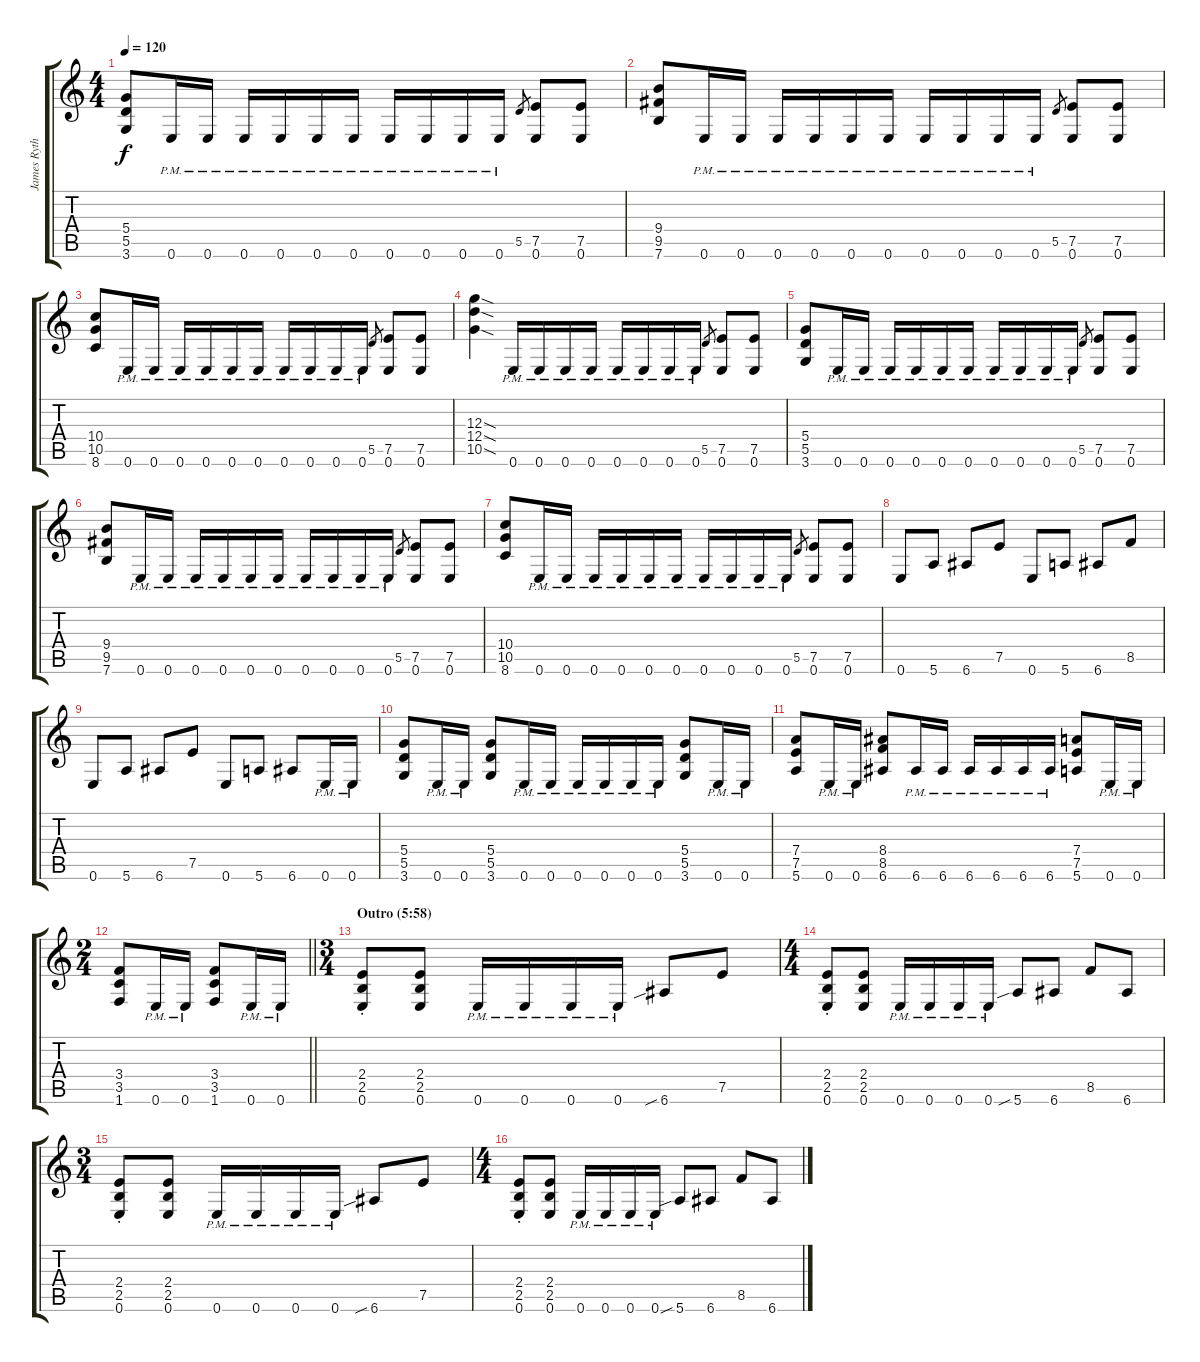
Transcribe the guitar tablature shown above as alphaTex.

\track ("James Ryth." "James Ryth") {instrument distortionguitar}
\staff {score tabs}
\tuning (E4 B3 G3 D3 A2 E2) {hide}
\ts (4 4)
\tempo 120
\clef g2
\ks c
(5.4 5.5 3.6).8{dy f} 0.6{pm}.16 0.6{pm}.16 0.6{pm}.16 0.6{pm}.16 0.6{pm}.16 0.6{pm}.16 0.6{pm}.16 0.6{pm}.16 0.6{pm}.16 0.6{pm}.16 5.5.8{gr} (7.5 0.6).8 (7.5 0.6).8 |
(9.4 9.5 7.6).8 0.6{pm}.16 0.6{pm}.16 0.6{pm}.16 0.6{pm}.16 0.6{pm}.16 0.6{pm}.16 0.6{pm}.16 0.6{pm}.16 0.6{pm}.16 0.6{pm}.16 5.5.8{gr} (7.5 0.6).8 (7.5 0.6).8 |
(10.4 10.5 8.6).8 0.6{pm}.16 0.6{pm}.16 0.6{pm}.16 0.6{pm}.16 0.6{pm}.16 0.6{pm}.16 0.6{pm}.16 0.6{pm}.16 0.6{pm}.16 0.6{pm}.16 5.5.8{gr} (7.5 0.6).8 (7.5 0.6).8 |
(12.3{sod} 12.4{sod} 10.5{sod}).4 0.6{pm}.16 0.6{pm}.16 0.6{pm}.16 0.6{pm}.16 0.6{pm}.16 0.6{pm}.16 0.6{pm}.16 0.6{pm}.16 5.5.8{gr} (7.5 0.6).8 (7.5 0.6).8 |
(5.4 5.5 3.6).8 0.6{pm}.16 0.6{pm}.16 0.6{pm}.16 0.6{pm}.16 0.6{pm}.16 0.6{pm}.16 0.6{pm}.16 0.6{pm}.16 0.6{pm}.16 0.6{pm}.16 5.5.8{gr} (7.5 0.6).8 (7.5 0.6).8 |
(9.4 9.5 7.6).8 0.6{pm}.16 0.6{pm}.16 0.6{pm}.16 0.6{pm}.16 0.6{pm}.16 0.6{pm}.16 0.6{pm}.16 0.6{pm}.16 0.6{pm}.16 0.6{pm}.16 5.5.8{gr} (7.5 0.6).8 (7.5 0.6).8 |
(10.4 10.5 8.6).8 0.6{pm}.16 0.6{pm}.16 0.6{pm}.16 0.6{pm}.16 0.6{pm}.16 0.6{pm}.16 0.6{pm}.16 0.6{pm}.16 0.6{pm}.16 0.6{pm}.16 5.5.8{gr} (7.5 0.6).8 (7.5 0.6).8 |
0.6.8 5.6.8 6.6.8 7.5.8 0.6.8 5.6.8 6.6.8 8.5.8 |
0.6.8 5.6.8 6.6.8 7.5.8 0.6.8 5.6.8 6.6.8 0.6{pm}.16 0.6{pm}.16 |
(5.4 5.5 3.6).8 0.6{pm}.16 0.6{pm}.16 (5.4 5.5 3.6).8 0.6{pm}.16 0.6{pm}.16 0.6{pm}.16 0.6{pm}.16 0.6{pm}.16 0.6{pm}.16 (5.4 5.5 3.6).8 0.6{pm}.16 0.6{pm}.16 |
(7.4 7.5 5.6).8 0.6{pm}.16 0.6{pm}.16 (8.4 8.5 6.6).8 6.6{pm}.16 6.6{pm}.16 6.6{pm}.16 6.6{pm}.16 6.6{pm}.16 6.6{pm}.16 (7.4 7.5 5.6).8 0.6{pm}.16 0.6{pm}.16 |
\ts (2 4)
\barLineRight lightlight
(3.4 3.5 1.6).8 0.6{pm}.16 0.6{pm}.16 (3.4 3.5 1.6).8 0.6{pm}.16 0.6{pm}.16 |
\ts (3 4)
\section ("" "Outro (5:58)")
(2.4{st} 2.5{st} 0.6{st}).8 (2.4 2.5 0.6).8 0.6{pm}.16 0.6{pm}.16 0.6{pm}.16 0.6{pm}.16 6.6{sib}.8 7.5.8 |
\ts (4 4)
(2.4{st} 2.5{st} 0.6{st}).8 (2.4 2.5 0.6).8 0.6{pm}.16 0.6{pm}.16 0.6{pm}.16 0.6{pm}.16 5.6{sib}.8 6.6.8 8.5.8 6.6.8 |
\ts (3 4)
(2.4{st} 2.5{st} 0.6{st}).8 (2.4 2.5 0.6).8 0.6{pm}.16 0.6{pm}.16 0.6{pm}.16 0.6{pm}.16 6.6{sib}.8 7.5.8 |
\ts (4 4)
(2.4{st} 2.5{st} 0.6{st}).8 (2.4 2.5 0.6).8 0.6{pm}.16 0.6{pm}.16 0.6{pm}.16 0.6{pm}.16 5.6{sib}.8 6.6.8 8.5.8 6.6.8
